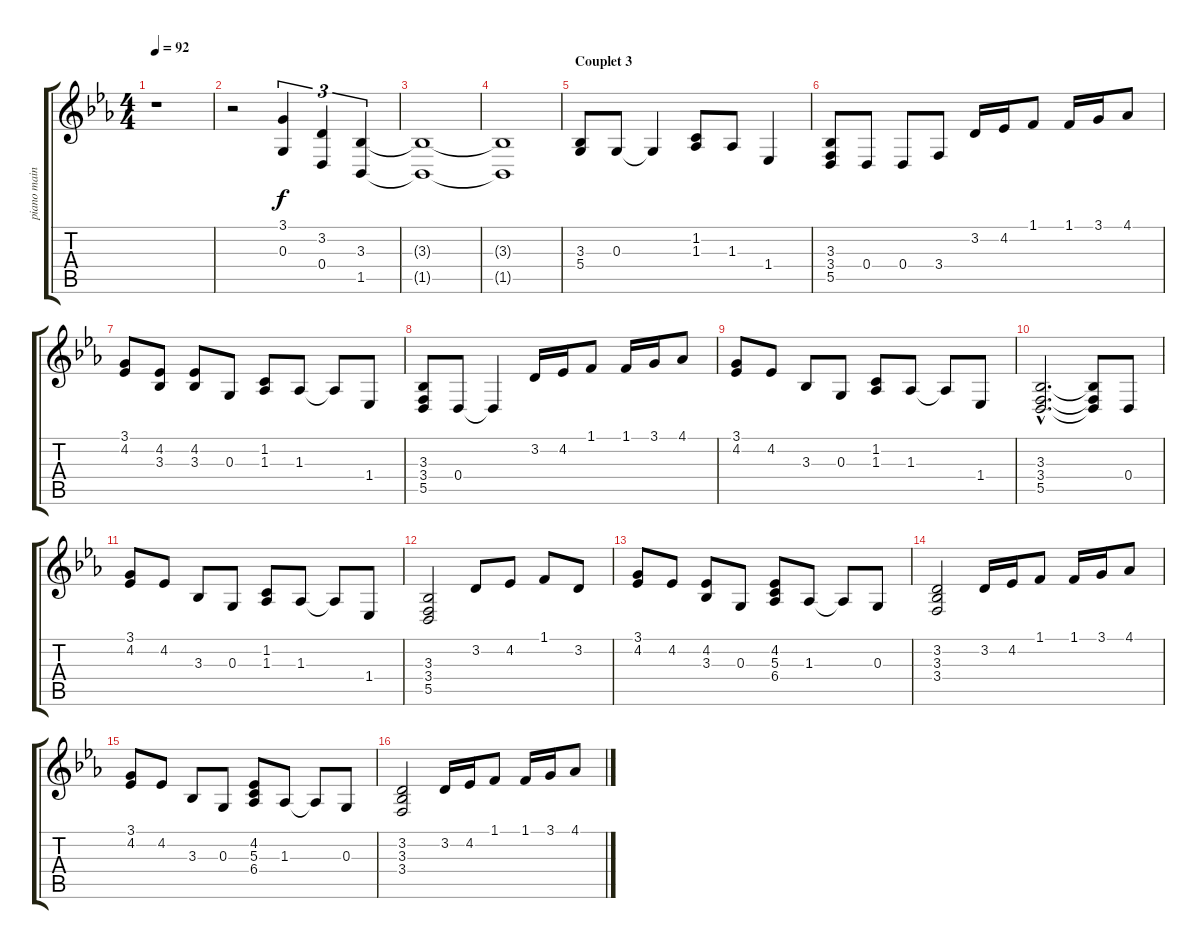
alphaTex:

\track ("piano main droite" "piano main") {instrument brightacousticpiano}
\staff {score tabs}
\tuning (E4 B3 G3 D3 A2 E2) {hide}
\ts (4 4)
\tempo 92
\clef g2
\ks eb
r.1{dy f} |
r.2 (3.1 0.3).4{tu (3 2)} (3.2 0.4).4{tu (3 2)} (3.3 1.5).4{tu (3 2)} |
(3.3{t} 1.5{t}).1 |
(3.3{t} 1.5{t}).1 |
\section ("" "Couplet 3")
(3.3 5.4).8 0.3.8 0.3{t}.4 (1.2 1.3).8 1.3.8 1.4.4 |
(3.3 3.4 5.5).8 0.4.8 0.4.8 3.4.8 3.2.16 4.2.16 1.1.8 1.1.16 3.1.16 4.1.8 |
(3.1 4.2).8 (4.2 3.3).8 (4.2 3.3).8 0.3.8 (1.2 1.3).8 1.3.8 1.3{t}.8 1.4.8 |
(3.3 3.4 5.5).8 0.4.8 0.4{t}.4 3.2.16 4.2.16 1.1.8 1.1.16 3.1.16 4.1.8 |
(3.1 4.2).8 4.2.8 3.3.8 0.3.8 (1.2 1.3).8 1.3.8 1.3{t}.8 1.4.8 |
(3.3{hac} 3.4{hac} 5.5{hac}).2{d} (3.3{t} 3.4{t} 5.5{t}).8 0.4.8 |
(3.1 4.2).8 4.2.8 3.3.8 0.3.8 (1.2 1.3).8 1.3.8 1.3{t}.8 1.4.8 |
(3.3 3.4 5.5).2 3.2.8 4.2.8 1.1.8 3.2.8 |
(3.1 4.2).8 4.2.8 (4.2 3.3).8 0.3.8 (4.2 5.3 6.4).8 1.3.8 1.3{t}.8 0.3.8 |
(3.2 3.3 3.4).2 3.2.16 4.2.16 1.1.8 1.1.16 3.1.16 4.1.8 |
(3.1 4.2).8 4.2.8 3.3.8 0.3.8 (4.2 5.3 6.4).8 1.3.8 1.3{t}.8 0.3.8 |
(3.2 3.3 3.4).2 3.2.16 4.2.16 1.1.8 1.1.16 3.1.16 4.1.8
